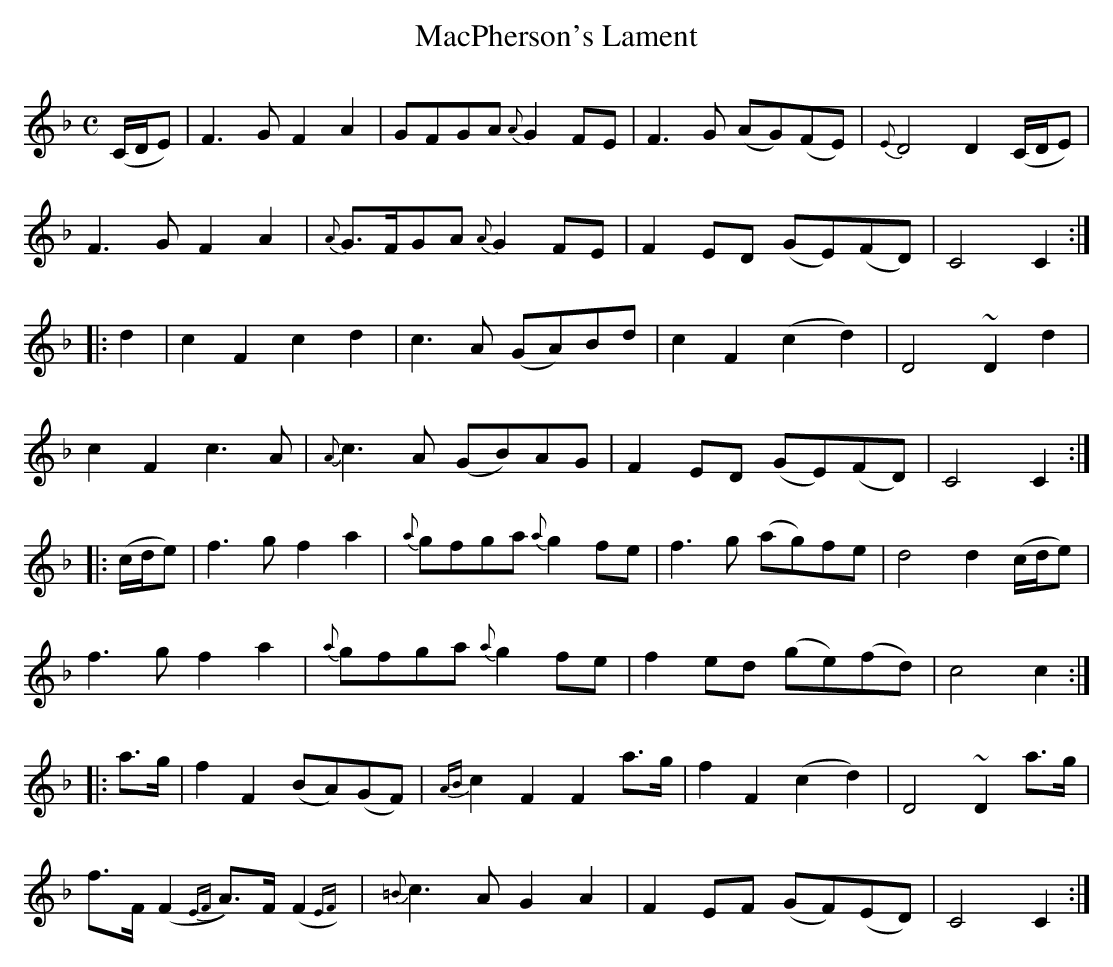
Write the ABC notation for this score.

X:1
T:MacPherson's Lament
L:1/8
M:C
K:F
(C/D/E)|F3G F2A2|GFGA {A}G2FE|F3G (AG)(FE)|{E}D4 D2 (C/D/E)|
F3G F2A2|{A}G>FGA {A}G2FE|F2 ED (GE)(FD)|C4 C2:|
|:d2|c2F2c2d2|c3A (GA)Bd|c2F2(c2d2)|D4 ~D2d2|
c2F2c3A|{A}c3A (GB)AG|F2 ED (GE)(FD)|C4 C2:|
|:(c/d/e)|f3g f2a2|{a}gfga {a}g2 fe|f3g (ag)fe|d4 d2 (c/d/e)|
f3g f2a2|{a}gfga {a}g2fe|f2 ed (ge)(fd)|c4c2:|
|:a>g|f2F2 (BA)(GF)|{AB}c2 F2F2 a>g|f2 F2 (c2d2)|D4 ~D2 a>g|
f>F (F2 {EF}A>)F (F2{EF})|{=B}c3A G2A2|F2 EF (GF)(ED)|C4 C2:|]
